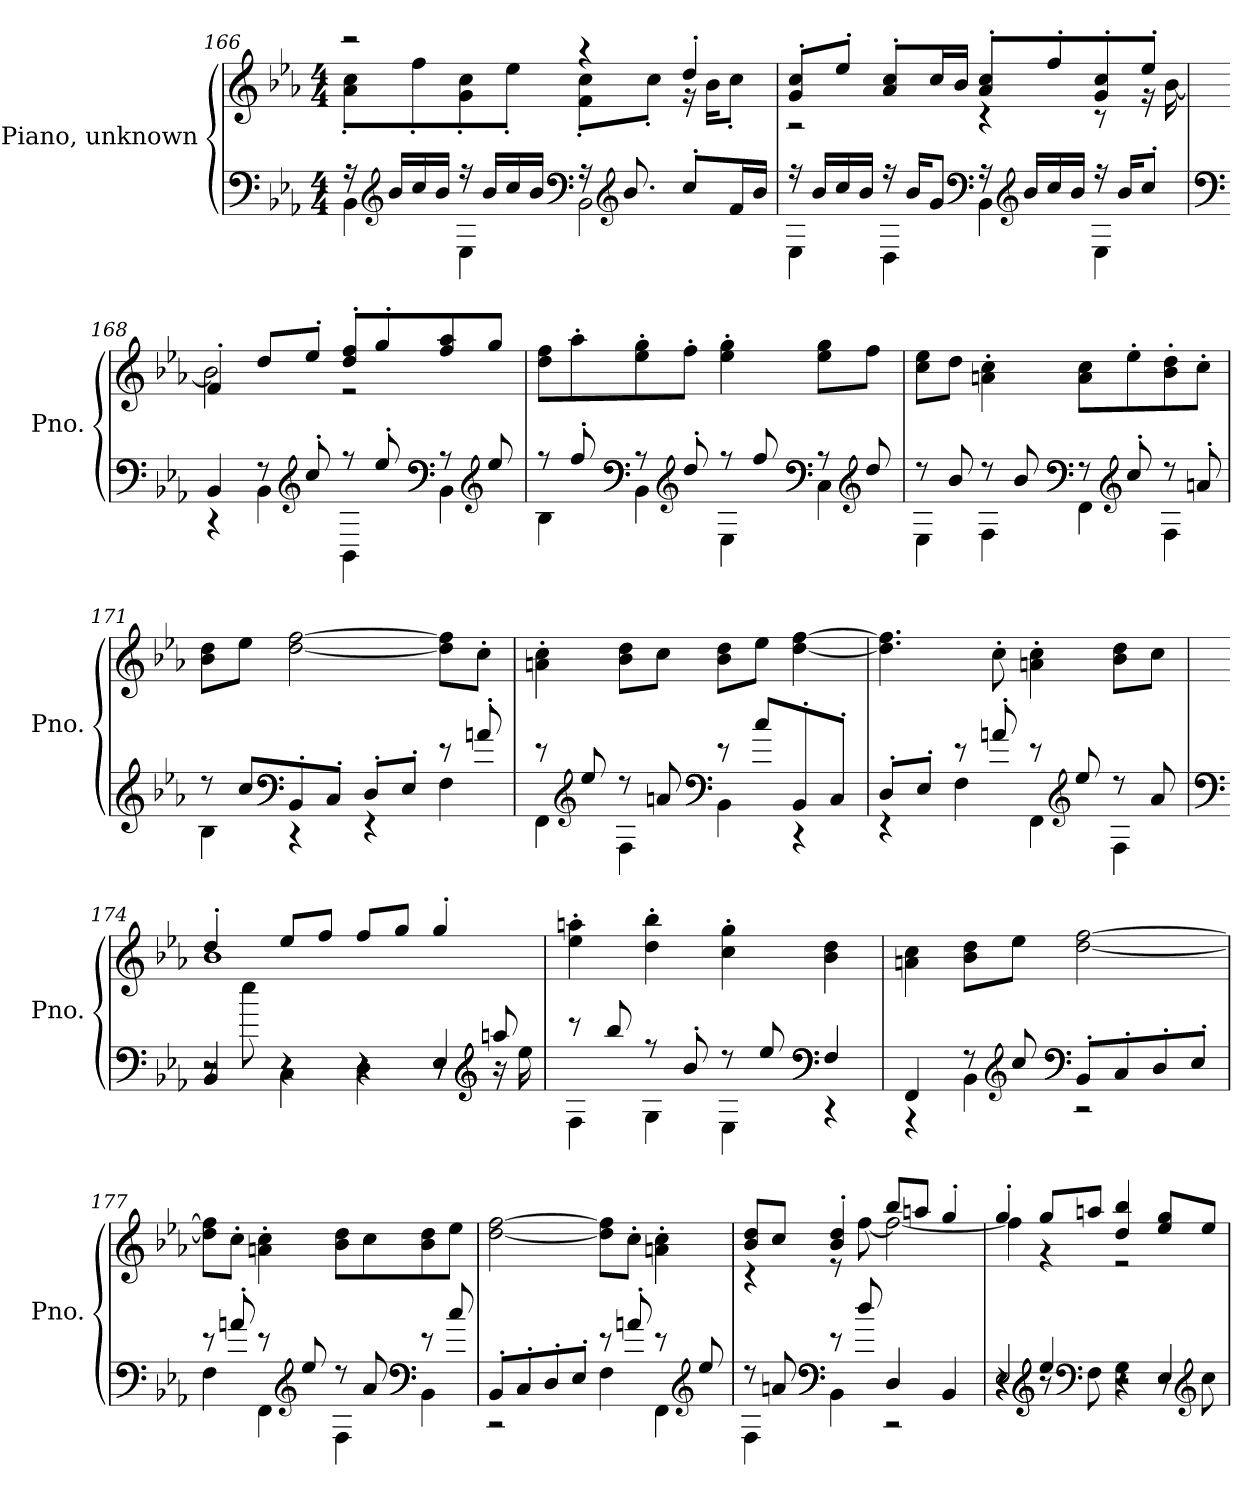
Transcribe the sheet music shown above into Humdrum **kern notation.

**kern	**kern
*part1	*part1
*staff2	*staff1
*I"Piano, unknown	*
*I'Pno.	*
!!LO:PB:g=z
*clefF4	*clefG2
*k[b-e-a-]	*k[b-e-a-]
*M4/4	*M4/4
=166	=166
*^	*^
16r	4BB-\	2r	8a-\' 8cc\'L
*clefG2	*	*	*
16b-/LL	.	.	.
16cc/	.	.	8ff'\
16b-/JJ	.	.	.
16r	4E-\	.	8g\' 8cc\'
16b-/LL	.	.	.
16cc/	.	.	8ee-'\J
16b-/JJ	.	.	.
*clefF4	*	*	*
16r	2BB-\	4r	8f\' 8cc\'L
*clefG2	*	*	*
8.b-/	.	.	.
.	.	.	8cc'\J
8cc'/L	.	4dd'/	16r
.	.	.	16b-\KL
16f/L	.	.	8cc'\J
16b-/JJ	.	.	.
=167	=167	=167	=167
16r	4E-\	8g/' 8cc/'L	2r
16b-/LL	.	.	.
16cc/	.	8ee-'/J	.
16b-/JJ	.	.	.
16r	4D\	8a-/' 8cc/'L	.
16b-/KL	.	.	.
8g/J	.	16cc/L	.
.	.	16b-/JJ	.
*clefF4	*	*	*
16r	4BB-\	8a-/' 8cc/'L	4r
*clefG2	*	*	*
16b-/LL	.	.	.
16cc/	.	8ff'/	.
16b-/JJ	.	.	.
16r	4E-\	8g/' 8cc/'	8r
16b-/KL	.	.	.
8cc'/J	.	8ee-'/J	16r
.	.	.	[16b-\
!!LO:LB:g=z	!!
=168	=168	=168	=168
*clefF4	*	*	*
4BB-/	4r	4f'/	2b-\]
8r	4BB-\	8dd/L	.
*clefG2	*	*	*
8cc'/	.	8ee-'/J	.
8r	4BB-\	8dd/' 8ff/'L	2r
8ee-'/	.	8gg'/	.
*clefF4	*	*	*
8r	4BB-\	8ff/ 8aa-/	.
*clefG2	*	*	*
8ee-/	.	8gg/J	.
*	*	*v	*v
=169	=169	=169
8r	4B-\	8dd\ 8ff\L
8ff'/	.	8aa-'\
*clefF4	*	*
8r	4BB-\	8ee-\' 8gg\'
*clefG2	*	*
8dd'/	.	8ff'\J
8r	4E-\	4ee-\' 4gg\'
8ff/	.	.
*clefF4	*	*
8r	4C\	8ee-\ 8gg\L
*clefG2	*	*
8dd/	.	8ff\J
!!LO:LB:g=z
=170	=170	=170
8r	4E-\	8cc\ 8ee-\L
8b-/	.	8dd\J
8r	4F\	4an\' 4cc\'
8b-/	.	.
*clefF4	*	*
8r	4FF\	8a\ 8cc\L
*clefG2	*	*
8cc'/	.	8ee-'\
8r	4F\	8b-\' 8dd\'
8an'/	.	8cc'\J
=171	=171	=171
8r	4B-\	8b-\ 8dd\L
8cc/L	.	8ee-\J
*clefF4	*	*
8BB-'/	4r	[2dd\ [2ff\
8C'/J	.	.
8D'/L	4r	.
8E-'/J	.	.
8r	4F\	8dd\] 8ff\]L
8an'/	.	8cc'\J
=172	=172	=172
8r	4FF\	4an\' 4cc\'
*clefG2	*	*
8ee-/	.	.
8r	4F\	8b-\ 8dd\L
8an/	.	8cc\J
*clefF4	*	*
8r	4BB-\	8b-\ 8dd\L
8cc/L	.	8ee-\J
8BB-'/	4r	[4dd\ [4ff\
8C'/J	.	.
!!LO:LB:g=z
=173	=173	=173
8D'/L	4r	4.dd\] 4.ff\]
8E-'/J	.	.
8r	4F\	.
8an'/	.	8cc'\
8r	4FF\	4an\' 4cc\'
*clefG2	*	*
8ee-/	.	.
8r	4F\	8b-\ 8dd\L
8a/	.	8cc\J
*v	*v	*
=174	=174
*clefF4	*
*^	*^
*	*^	*	*
2r	8r	4BB-/	4dd'/	1b-
.	8ee-\	.	.	.
.	4C\	4r	8ee-/L	.
.	.	.	8ff/J	.
4r	4D\	4r	8ff/L	.
.	.	.	8gg/J	.
8r	8r	4E-/	4gg'/	.
*clefG2	*	*	*	*
8aan/	16r	.	.	.
.	16ee-\	.	.	.
*	*v	*v	*	*
*	*	*v	*v
=175	=175	=175
8r	4F\	4ee-\' 4aan\'
8bb-/	.	.
8r	4G\	4dd\' 4bb-\'
8b-'/	.	.
8r	4E-\	4cc\' 4gg\'
8ee-/	.	.
*clefF4	*	*
4F/	4r	4b-\ 4dd\
!!LO:LB:g=z
=176	=176	=176
4FF/	4r	4an\ 4cc\
8r	4BB-\	8b-\ 8dd\L
*clefG2	*	*
8cc/	.	8ee-\J
*clefF4	*	*
8BB-'/L	2r	[2dd\ [2ff\
8C'/	.	.
8D'/	.	.
8E-'/J	.	.
=177	=177	=177
8r	4F\	8dd\] 8ff\]L
8an'/	.	8cc'\J
8r	4FF\	4an\' 4cc\'
*clefG2	*	*
8ee-/	.	.
8r	4F\	8b-\ 8dd\L
8a/	.	8cc\
*clefF4	*	*
8r	4BB-\	8b-\ 8dd\
8cc/	.	8ee-\J
=178	=178	=178
8BB-'/L	2r	[2dd\ [2ff\
8C'/	.	.
8D'/	.	.
8E-'/J	.	.
8r	4F\	8dd\] 8ff\]L
8an'/	.	8cc'\J
8r	4FF\	4an\' 4cc\'
*clefG2	*	*
8ee-/	.	.
!!LO:LB:g=z
=179	=179	=179
*	*	*^
8r	4F\	8b-/ 8dd/L	4r
8an/	.	8cc/J	.
*clefF4	*	*	*
8r	4BB-\	4b-/' 4dd/'	8r
8dd/	.	.	[8ff\
4D/	2r	8bb-/L	2ff\_
.	.	8aan/J	.
4BB-/	.	4gg'/	.
=180	=180	=180	=180
*	*^	*	*
4r	4r	2E-/	4gg'/	4ff\]
*clefG2	*	*	*	*
4ee-/	8r	.	8gg/L	4r
*clefF4	*	*	*	*
.	8F\	.	8aan/J	.
2r	4G\	4r	4dd/ 4bb-/	2r
.	8r	4E-/	8ee-/ 8gg/L	.
*clefG2	*	*	*	*
.	8cc\	.	8ee-/J	.
*v	*v	*v	*	*
*	*v	*v
=	=
*-	*-
